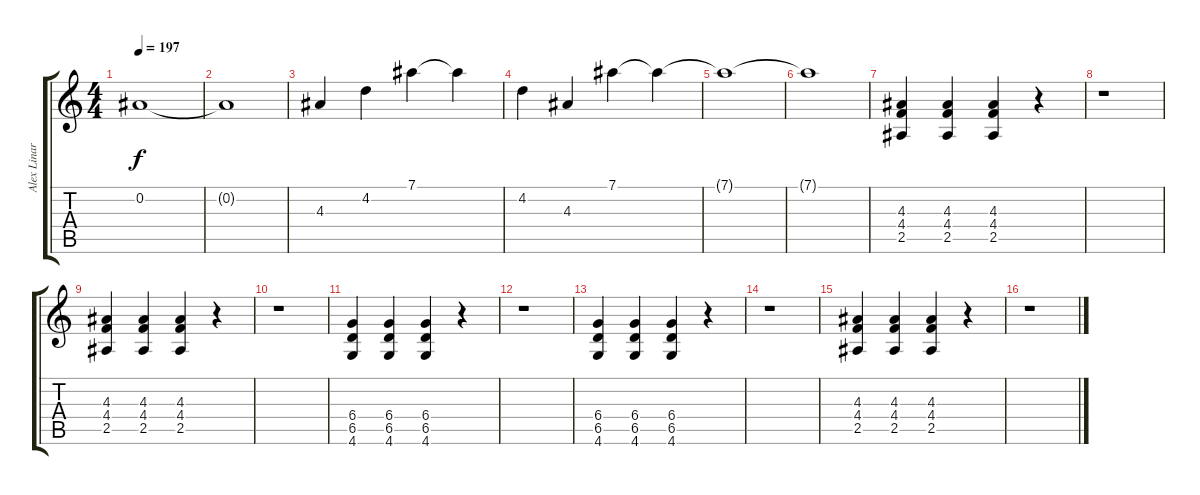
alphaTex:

\track ("Alex Linares" "Alex Linar") {instrument distortionguitar}
\staff {score tabs}
\tuning (Eb4 Bb3 Gb3 Db3 Ab2 Eb2) {hide}
\ts (4 4)
\tempo 197
\clef g2
\ks c
0.2{t}.1{dy f} |
0.2{t}.1 |
4.3.4 4.2.4 7.1.4 7.1{t}.4 |
4.2.4 4.3.4 7.1.4 7.1{t}.4 |
7.1{t}.1 |
7.1{t}.1 |
(4.3 4.4 2.5).4{instrument distortionguitar} (4.3 4.4 2.5).4 (4.3 4.4 2.5).4 r.4 |
r.1 |
(4.3 4.4 2.5).4 (4.3 4.4 2.5).4 (4.3 4.4 2.5).4 r.4 |
r.1 |
(6.4 6.5 4.6).4 (6.4 6.5 4.6).4 (6.4 6.5 4.6).4 r.4 |
r.1 |
(6.4 6.5 4.6).4 (6.4 6.5 4.6).4 (6.4 6.5 4.6).4 r.4 |
r.1 |
(4.3 4.4 2.5).4 (4.3 4.4 2.5).4 (4.3 4.4 2.5).4 r.4 |
r.1
